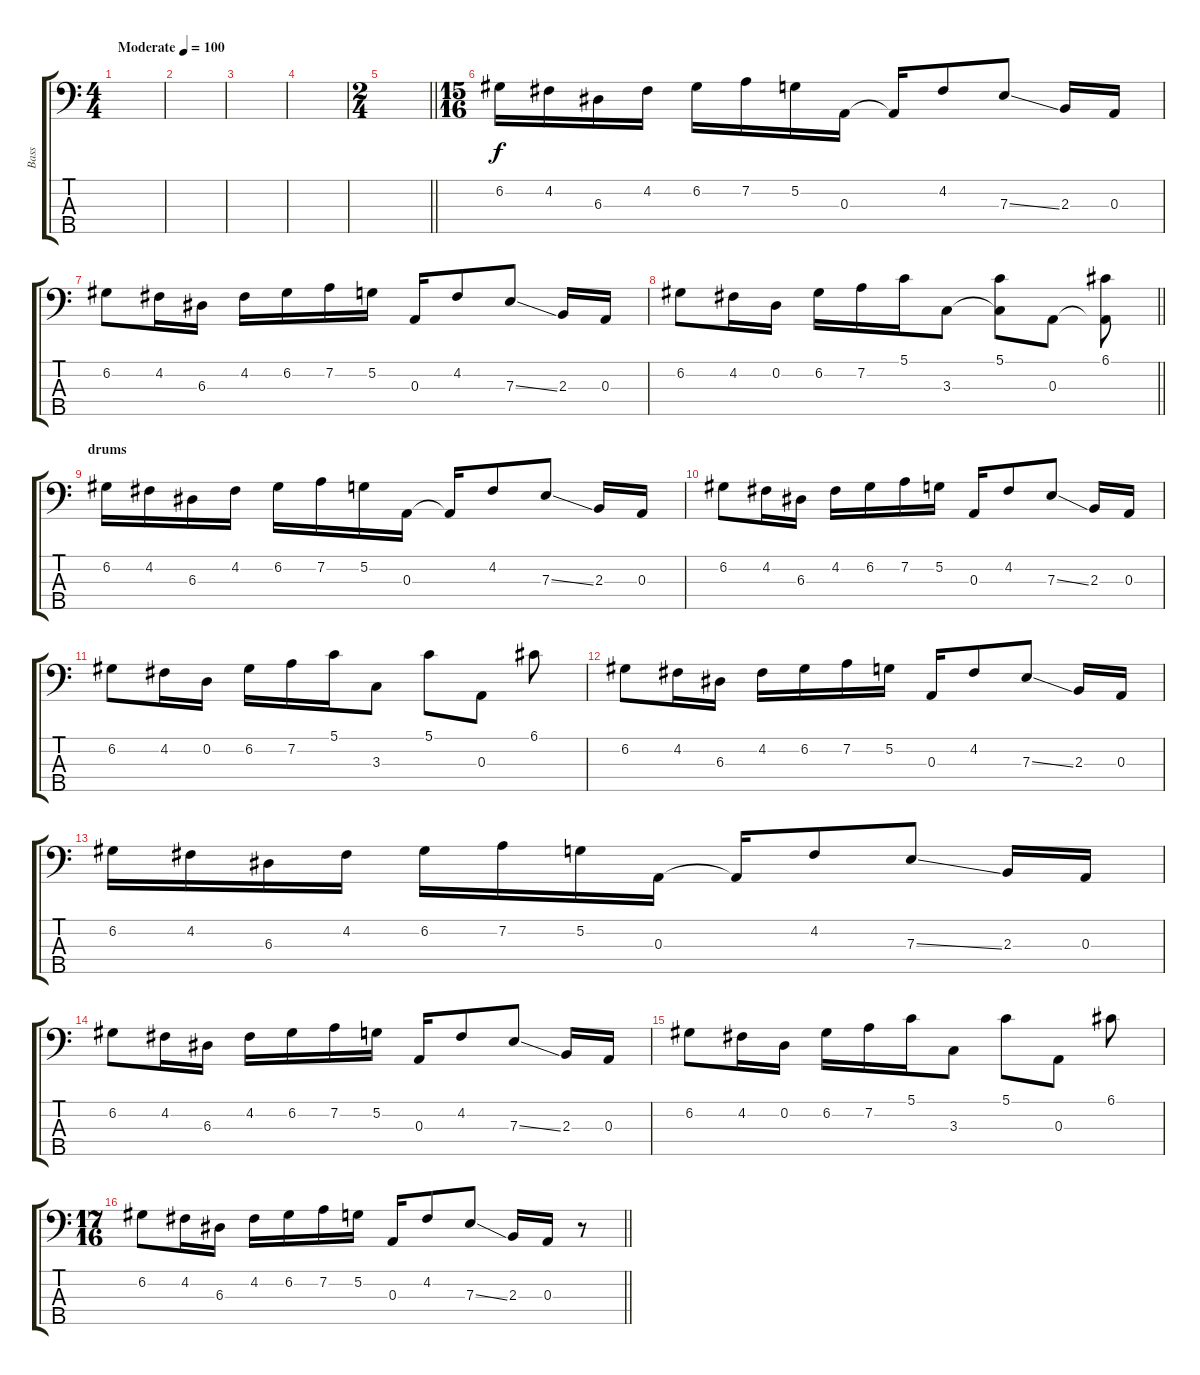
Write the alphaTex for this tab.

\track ("Bass" "Bass") {mute instrument electricbassfinger}
\staff {score tabs}
\tuning (G2 D2 A1 E1 B0) {hide}
\ts (4 4)
\tempo (100 "Moderate")
\clef f4
\ks c
|
|
|
|
\ts (2 4)
\barLineRight lightlight
|
\ts (15 16)
6.2.16 4.2.16 6.3.16 4.2.16 6.2.16 7.2.16 5.2.16 0.3.16 0.3{t}.16 4.2.8 7.3{ss}.8 2.3.16 0.3.16 |
6.2.8 4.2.16 6.3.16 4.2.16 6.2.16 7.2.16 5.2.16 0.3.16 4.2.8 7.3{ss}.8 2.3.16 0.3.16 |
\barLineRight lightlight
6.2.8 4.2.16 0.2.16 6.2.16 7.2.16 5.1.16 3.3.8 (5.1 3.3{t}).8 0.3.8 (6.1 0.3{t}).8 |
\section ("" "drums")
6.2.16 4.2.16 6.3.16 4.2.16 6.2.16 7.2.16 5.2.16 0.3.16 0.3{t}.16 4.2.8 7.3{ss}.8 2.3.16 0.3.16 |
6.2.8 4.2.16 6.3.16 4.2.16 6.2.16 7.2.16 5.2.16 0.3.16 4.2.8 7.3{ss}.8 2.3.16 0.3.16 |
6.2.8 4.2.16 0.2.16 6.2.16 7.2.16 5.1.16 3.3.8 5.1.8 0.3.8 6.1.8 |
6.2.8 4.2.16 6.3.16 4.2.16 6.2.16 7.2.16 5.2.16 0.3.16 4.2.8 7.3{ss}.8 2.3.16 0.3.16 |
6.2.16 4.2.16 6.3.16 4.2.16 6.2.16 7.2.16 5.2.16 0.3.16 0.3{t}.16 4.2.8 7.3{ss}.8 2.3.16 0.3.16 |
6.2.8 4.2.16 6.3.16 4.2.16 6.2.16 7.2.16 5.2.16 0.3.16 4.2.8 7.3{ss}.8 2.3.16 0.3.16 |
6.2.8 4.2.16 0.2.16 6.2.16 7.2.16 5.1.16 3.3.8 5.1.8 0.3.8 6.1.8 |
\ts (17 16)
\barLineRight lightlight
6.2.8 4.2.16 6.3.16 4.2.16 6.2.16 7.2.16 5.2.16 0.3.16 4.2.8 7.3{ss}.8 2.3.16 0.3.16 r.8
